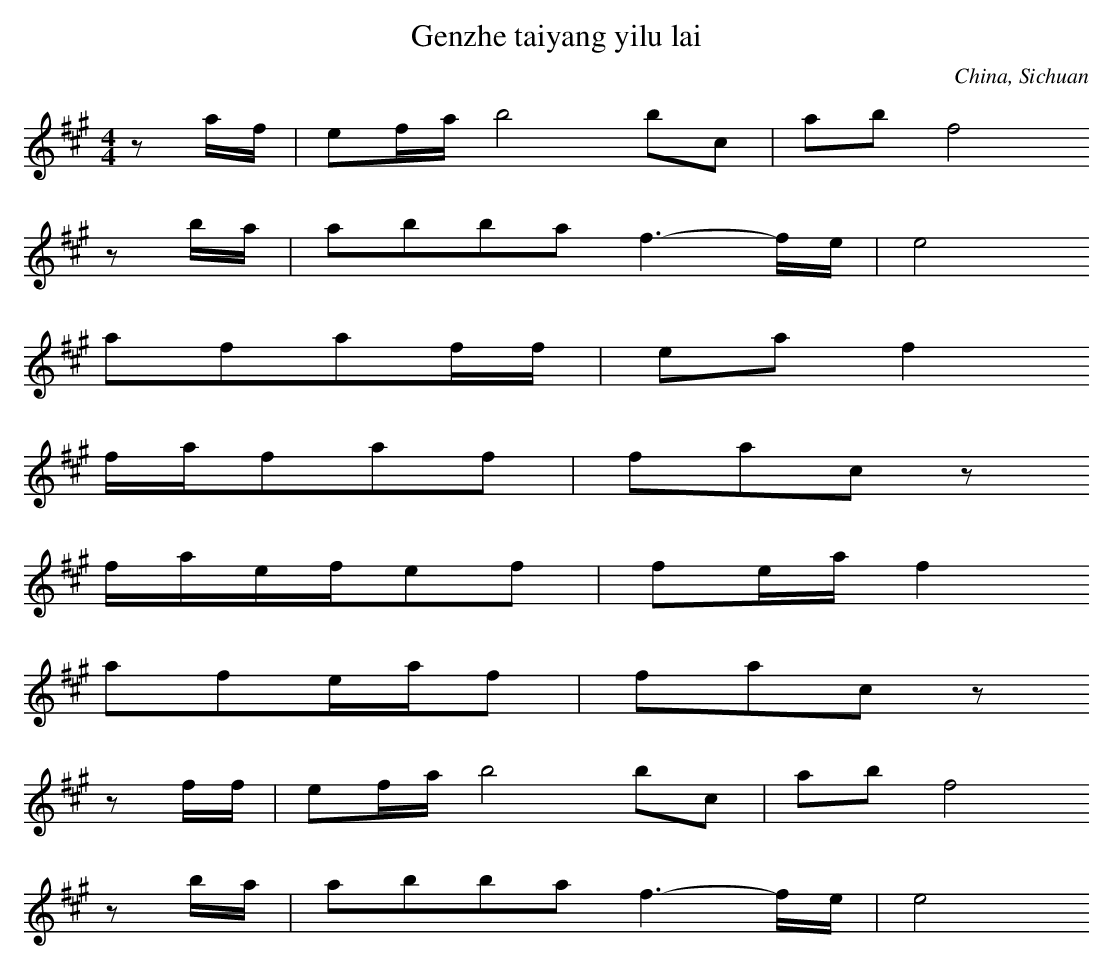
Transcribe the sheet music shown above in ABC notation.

X:1
T: Genzhe taiyang yilu lai
O: China, Sichuan
M: 4/4
L: 1/16
K: A
z2af | e2fab8b2c2 | a2b2f8
z2ba | a2b2b2a2f6-fe | e8
a2f2a2ff | e2a2f4
faf2a2f2 | f2a2c2z2
faefe2f2 | f2eaf4
a2f2eaf2 | f2a2c2z2
z2ff | e2fab8b2c2 | a2b2f8
z2ba | a2b2b2a2f6-fe | e8
